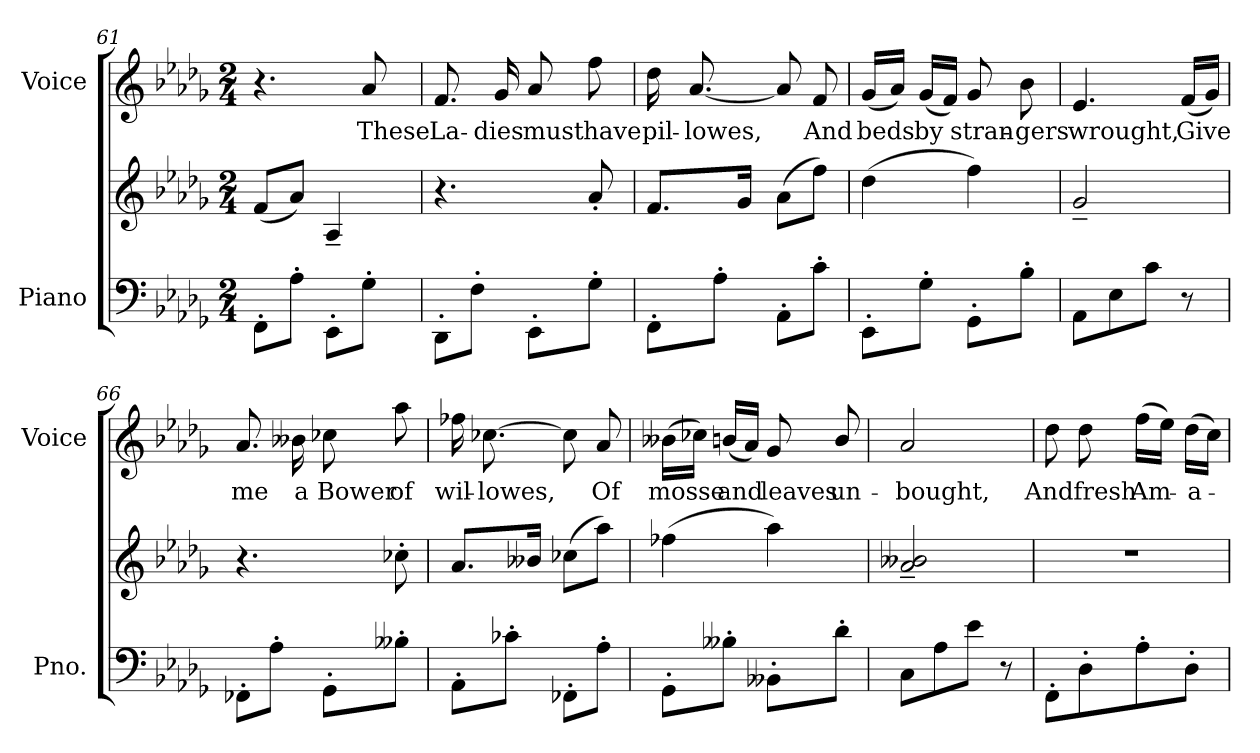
**kern	**kern	**kern	**text
*part2	*part2	*part1	*part1
*staff3	*staff2	*staff1	*staff1
*I"Piano	*	*I"Voice	*
*I'Pno.	*	*I'Voice	*
*clefF4	*clefG2	*clefG2	*
*k[b-e-a-d-g-]	*k[b-e-a-d-g-]	*k[b-e-a-d-g-]	*
*D-:	*D-:	*D-:	*
*M2/4	*M2/4	*M2/4	*
=61	=61	=61	=61
8FF'i\L	(8fi/L	4.r	.
8A-'i\J	8a-i/J)	.	.
8EE-'i\L	4A-~i/	.	.
!	!	!	!LO:LY:b:color=#000000
8G-'i\J	.	8a-i/	These
=62	=62	=62	=62
!	!	!	!LO:LY:b:color=#000000
8DD-'i\L	4.r	8.fi/	La-
8F'i\J	.	.	.
!	!	!	!LO:LY:b:color=#000000
.	.	16g-i/	-dies
!	!	!	!LO:LY:b:color=#000000
8EE-'i\L	.	8a-i/	must
!	!	!	!LO:LY:b:color=#000000
8G-'i\J	8a-'i/	8ffi\	have
=63	=63	=63	=63
!	!	!	!LO:LY:b:color=#000000
8FF'i\L	8.fi/L	16dd-i\	pil-
!	!	!	!LO:LY:b:color=#000000
.	.	[<8.a-i/	-lowes,
8A-'i\J	.	.	.
.	16g-i/Jk	.	.
8AA-'i\L	(8a-i\L	8a-i/]	.
!	!	!	!LO:LY:b:color=#000000
8c'i\J	8ffi\J)	8fi/	And
!!LO:LB:g=z
=64	=64	=64	=64
!	!	!	!LO:LY:b:color=#000000
8EE-'i\L	(4dd-i\	(16g-i/LL	beds
.	.	16a-i/JJ)	.
!	!	!	!LO:LY:b:color=#000000
8G-'i\J	.	(16g-i/LL	by
.	.	16fi/JJ)	.
!	!	!	!LO:LY:b:color=#000000
8GG-'i\L	4ffi\)	8g-i/	stran-
!	!	!	!LO:LY:b:color=#000000
8B-'i\J	.	8b-i\	-gers
=65	=65	=65	=65
!	!	!	!LO:LY:b:color=#000000
8AA-i\L	2g-~i/	4.e-i/	wrought,
8E-i\	.	.	.
8ci\J	.	.	.
!	!	!	!LO:LY:b:color=#000000
8r	.	(16fi/LL	Give
.	.	16g-i/JJ)	.
=66	=66	=66	=66
!	!	!	!LO:LY:b:color=#000000
8FF-X'i\L	4.r	8.a-i/	me
8A-'i\J	.	.	.
!	!	!	!LO:LY:b:color=#000000
.	.	16b--Xi\	a
!	!	!	!LO:LY:b:color=#000000
8GG-'i\L	.	8cc-Xi\	Bower
!	!	!	!LO:LY:b:color=#000000
8B--X'i\J	8cc-X'i\	8aa-i\	of
=67	=67	=67	=67
!	!	!	!LO:LY:b:color=#000000
8AA-'i\L	8.a-i/L	16ff-Xi\	wil-
!	!	!	!LO:LY:b:color=#000000
.	.	[>8.cc-Xi\	-lowes,
8c-X'i\J	.	.	.
.	16b--Xi/Jk	.	.
8FF-X'i\L	(8cc-Xi\L	8cc-i\]	.
!	!	!	!LO:LY:b:color=#000000
8A-'i\J	8aa-i\J)	8a-i/	Of
!!LO:LB:g=z
=68	=68	=68	=68
!	!	!	!LO:LY:b:color=#000000
8GG-'i\L	(4ff-Xi\	(16b--Xi\LL	mosse
.	.	16cc-Xi\JJ)	.
!	!	!	!LO:LY:b:color=#000000
8B--X'i\J	.	(16bi/LL	and
.	.	16a-i/JJ)	.
!	!	!	!LO:LY:b:color=#000000
8BB--X'i\L	4aa-i\)	8g-i/	leaves
!	!	!	!LO:LY:b:color=#000000
8d-'i\J	.	8bi/	un-
=69	=69	=69	=69
!	!	!	!LO:LY:b:color=#000000
8Ci\L	2a-i/~ 2b--Xi~	2a-i/	-bought,
8A-i\	.	.	.
8e-i\J	.	.	.
8r	.	.	.
=70	=70	=70	=70
!	!LO:N:vis=1	!	!
!	!	!	!LO:LY:b:color=#000000
8FF'i\L	2r	8dd-i\	And
!	!	!	!LO:LY:b:color=#000000
8D-'i\	.	8dd-i\	fresh
!	!	!	!LO:LY:b:color=#000000
8A-'i\	.	(16ffi\LL	Am-
.	.	16ee-i\JJ)	.
!	!	!	!LO:LY:b:color=#000000
8D-'i\J	.	(16dd-i\LL	-a-
.	.	16cci\JJ)	.
=	=	=	=
*-	*-	*-	*-
